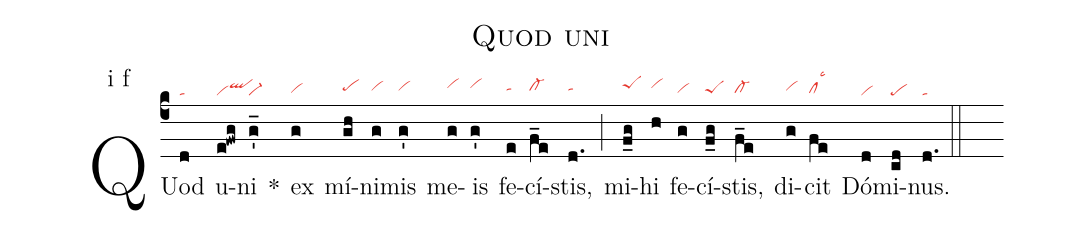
name:Quod uni;
office-part:Antiphona;
mode:1;
annotation:i f;
nabc-lines:1;
%%
(c4)
QUod(d|ta) u(e!fwg|viqlhi)ni(g_'|vi-) *()
ex(g|vihg) mí(gh|pehh)ni(g|vihh)mis(g'|vihh) me(g|vihi)is(g'|vihi) fe(e|tahh)cí(f_e|cl-hh)stis,(d.|tahh) (;)
mi(f_g|peShi)hi(h|vihi) fe(g|vihg)cí(f_g|peShg)stis,(f_e|cl-hg) di(g|vihh)cit(fe|clhglsc3) Dó(d|vi)mi(cd|pe)nus.(d.|ta) (::)
